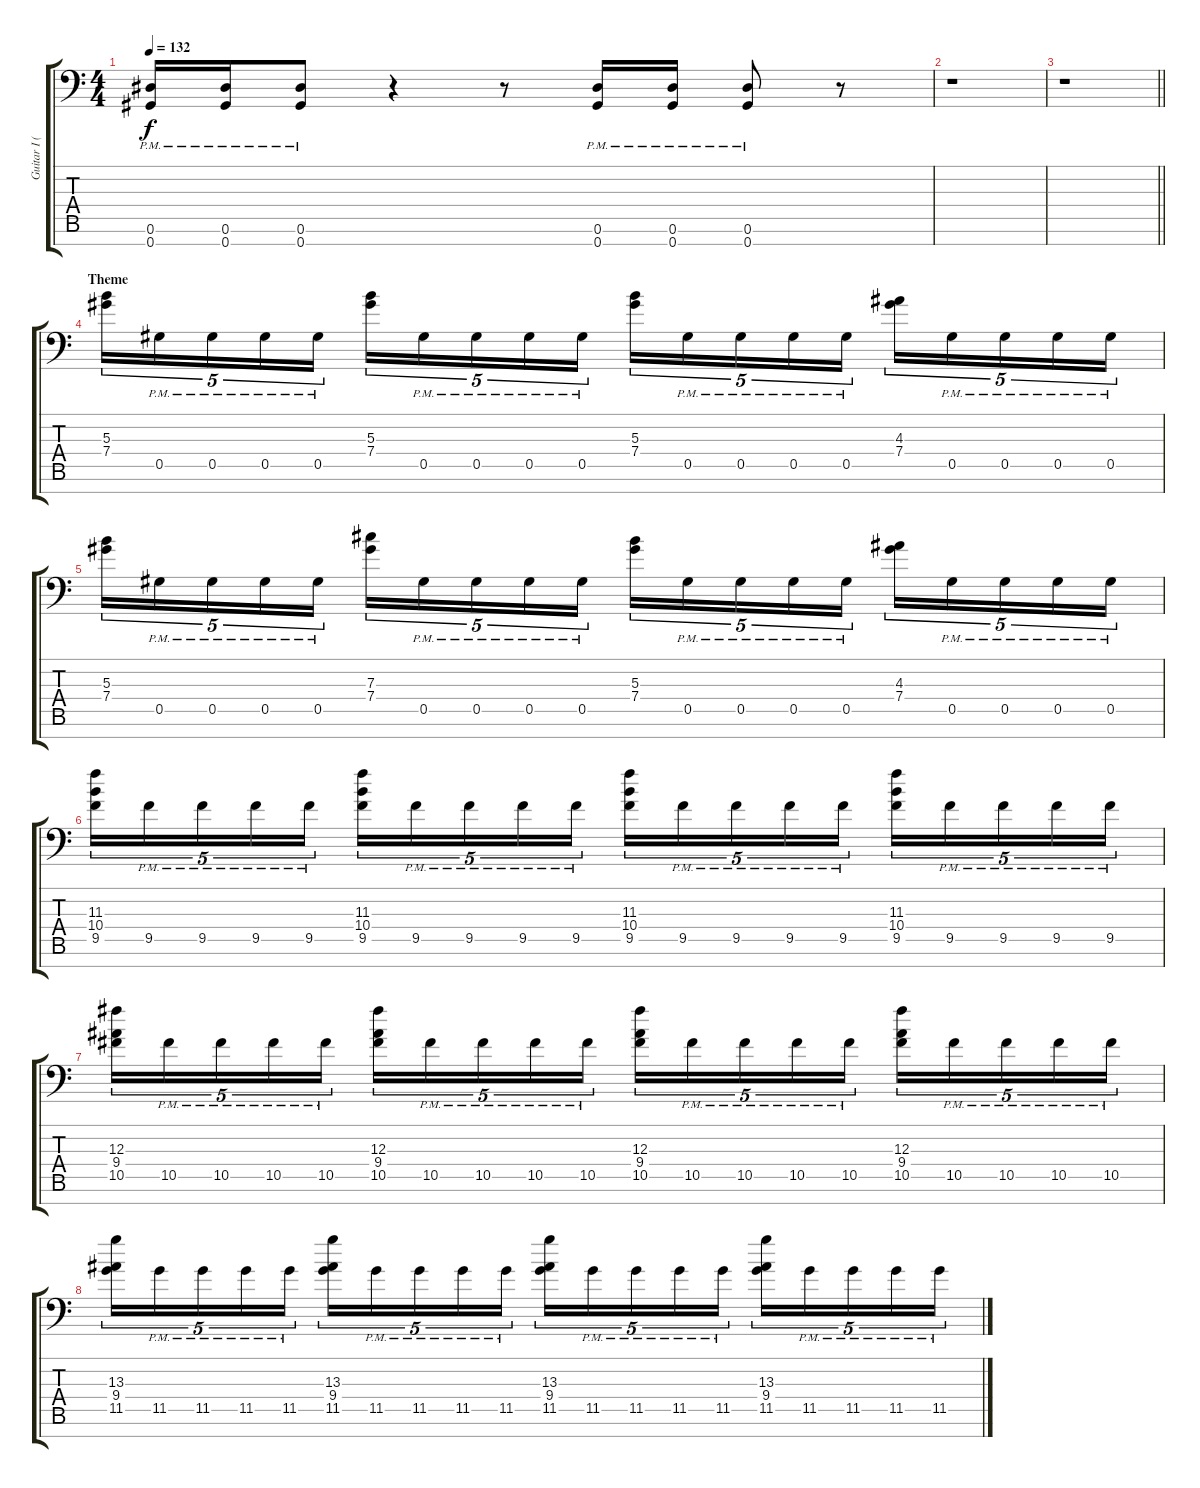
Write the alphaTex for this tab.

\track ("Guitar I (Left)" "Guitar I (") {instrument overdrivenguitar}
\staff {score tabs}
\tuning (Eb4 Bb3 Gb3 Db3 Ab2 Eb2 Ab1) {hide}
\ts (4 4)
\tempo 132
\clef f4
\ks c
(0.6{pm} 0.7{pm}).16{dy f} (0.6{pm} 0.7{pm}).16 (0.6{pm} 0.7{pm}).8 r.4 r.8 (0.6{pm} 0.7{pm}).16 (0.6{pm} 0.7{pm}).16 (0.6{pm} 0.7{pm}).8 r.8 |
r.1 |
\barLineRight lightlight
r.1 |
\section ("" "Theme")
(5.3 7.4).16{tu (5 4)} 0.5{pm}.16{tu (5 4)} 0.5{pm}.16{tu (5 4)} 0.5{pm}.16{tu (5 4)} 0.5{pm}.16{tu (5 4)} (5.3 7.4).16{tu (5 4)} 0.5{pm}.16{tu (5 4)} 0.5{pm}.16{tu (5 4)} 0.5{pm}.16{tu (5 4)} 0.5{pm}.16{tu (5 4)} (5.3 7.4).16{tu (5 4)} 0.5{pm}.16{tu (5 4)} 0.5{pm}.16{tu (5 4)} 0.5{pm}.16{tu (5 4)} 0.5{pm}.16{tu (5 4)} (4.3 7.4).16{tu (5 4)} 0.5{pm}.16{tu (5 4)} 0.5{pm}.16{tu (5 4)} 0.5{pm}.16{tu (5 4)} 0.5{pm}.16{tu (5 4)} |
(5.3 7.4).16{tu (5 4)} 0.5{pm}.16{tu (5 4)} 0.5{pm}.16{tu (5 4)} 0.5{pm}.16{tu (5 4)} 0.5{pm}.16{tu (5 4)} (7.3 7.4).16{tu (5 4)} 0.5{pm}.16{tu (5 4)} 0.5{pm}.16{tu (5 4)} 0.5{pm}.16{tu (5 4)} 0.5{pm}.16{tu (5 4)} (5.3 7.4).16{tu (5 4)} 0.5{pm}.16{tu (5 4)} 0.5{pm}.16{tu (5 4)} 0.5{pm}.16{tu (5 4)} 0.5{pm}.16{tu (5 4)} (4.3 7.4).16{tu (5 4)} 0.5{pm}.16{tu (5 4)} 0.5{pm}.16{tu (5 4)} 0.5{pm}.16{tu (5 4)} 0.5{pm}.16{tu (5 4)} |
(11.3 10.4 9.5).16{tu (5 4)} 9.5{pm}.16{tu (5 4)} 9.5{pm}.16{tu (5 4)} 9.5{pm}.16{tu (5 4)} 9.5{pm}.16{tu (5 4)} (11.3 10.4 9.5).16{tu (5 4)} 9.5{pm}.16{tu (5 4)} 9.5{pm}.16{tu (5 4)} 9.5{pm}.16{tu (5 4)} 9.5{pm}.16{tu (5 4)} (11.3 10.4 9.5).16{tu (5 4)} 9.5{pm}.16{tu (5 4)} 9.5{pm}.16{tu (5 4)} 9.5{pm}.16{tu (5 4)} 9.5{pm}.16{tu (5 4)} (11.3 10.4 9.5).16{tu (5 4)} 9.5{pm}.16{tu (5 4)} 9.5{pm}.16{tu (5 4)} 9.5{pm}.16{tu (5 4)} 9.5{pm}.16{tu (5 4)} |
(12.3 9.4 10.5).16{tu (5 4)} 10.5{pm}.16{tu (5 4)} 10.5{pm}.16{tu (5 4)} 10.5{pm}.16{tu (5 4)} 10.5{pm}.16{tu (5 4)} (12.3 9.4 10.5).16{tu (5 4)} 10.5{pm}.16{tu (5 4)} 10.5{pm}.16{tu (5 4)} 10.5{pm}.16{tu (5 4)} 10.5{pm}.16{tu (5 4)} (12.3 9.4 10.5).16{tu (5 4)} 10.5{pm}.16{tu (5 4)} 10.5{pm}.16{tu (5 4)} 10.5{pm}.16{tu (5 4)} 10.5{pm}.16{tu (5 4)} (12.3 9.4 10.5).16{tu (5 4)} 10.5{pm}.16{tu (5 4)} 10.5{pm}.16{tu (5 4)} 10.5{pm}.16{tu (5 4)} 10.5{pm}.16{tu (5 4)} |
(13.3 9.4 11.5).16{tu (5 4)} 11.5{pm}.16{tu (5 4)} 11.5{pm}.16{tu (5 4)} 11.5{pm}.16{tu (5 4)} 11.5{pm}.16{tu (5 4)} (13.3 9.4 11.5).16{tu (5 4)} 11.5{pm}.16{tu (5 4)} 11.5{pm}.16{tu (5 4)} 11.5{pm}.16{tu (5 4)} 11.5{pm}.16{tu (5 4)} (13.3 9.4 11.5).16{tu (5 4)} 11.5{pm}.16{tu (5 4)} 11.5{pm}.16{tu (5 4)} 11.5{pm}.16{tu (5 4)} 11.5{pm}.16{tu (5 4)} (13.3 9.4 11.5).16{tu (5 4)} 11.5{pm}.16{tu (5 4)} 11.5{pm}.16{tu (5 4)} 11.5{pm}.16{tu (5 4)} 11.5{pm}.16{tu (5 4)}
